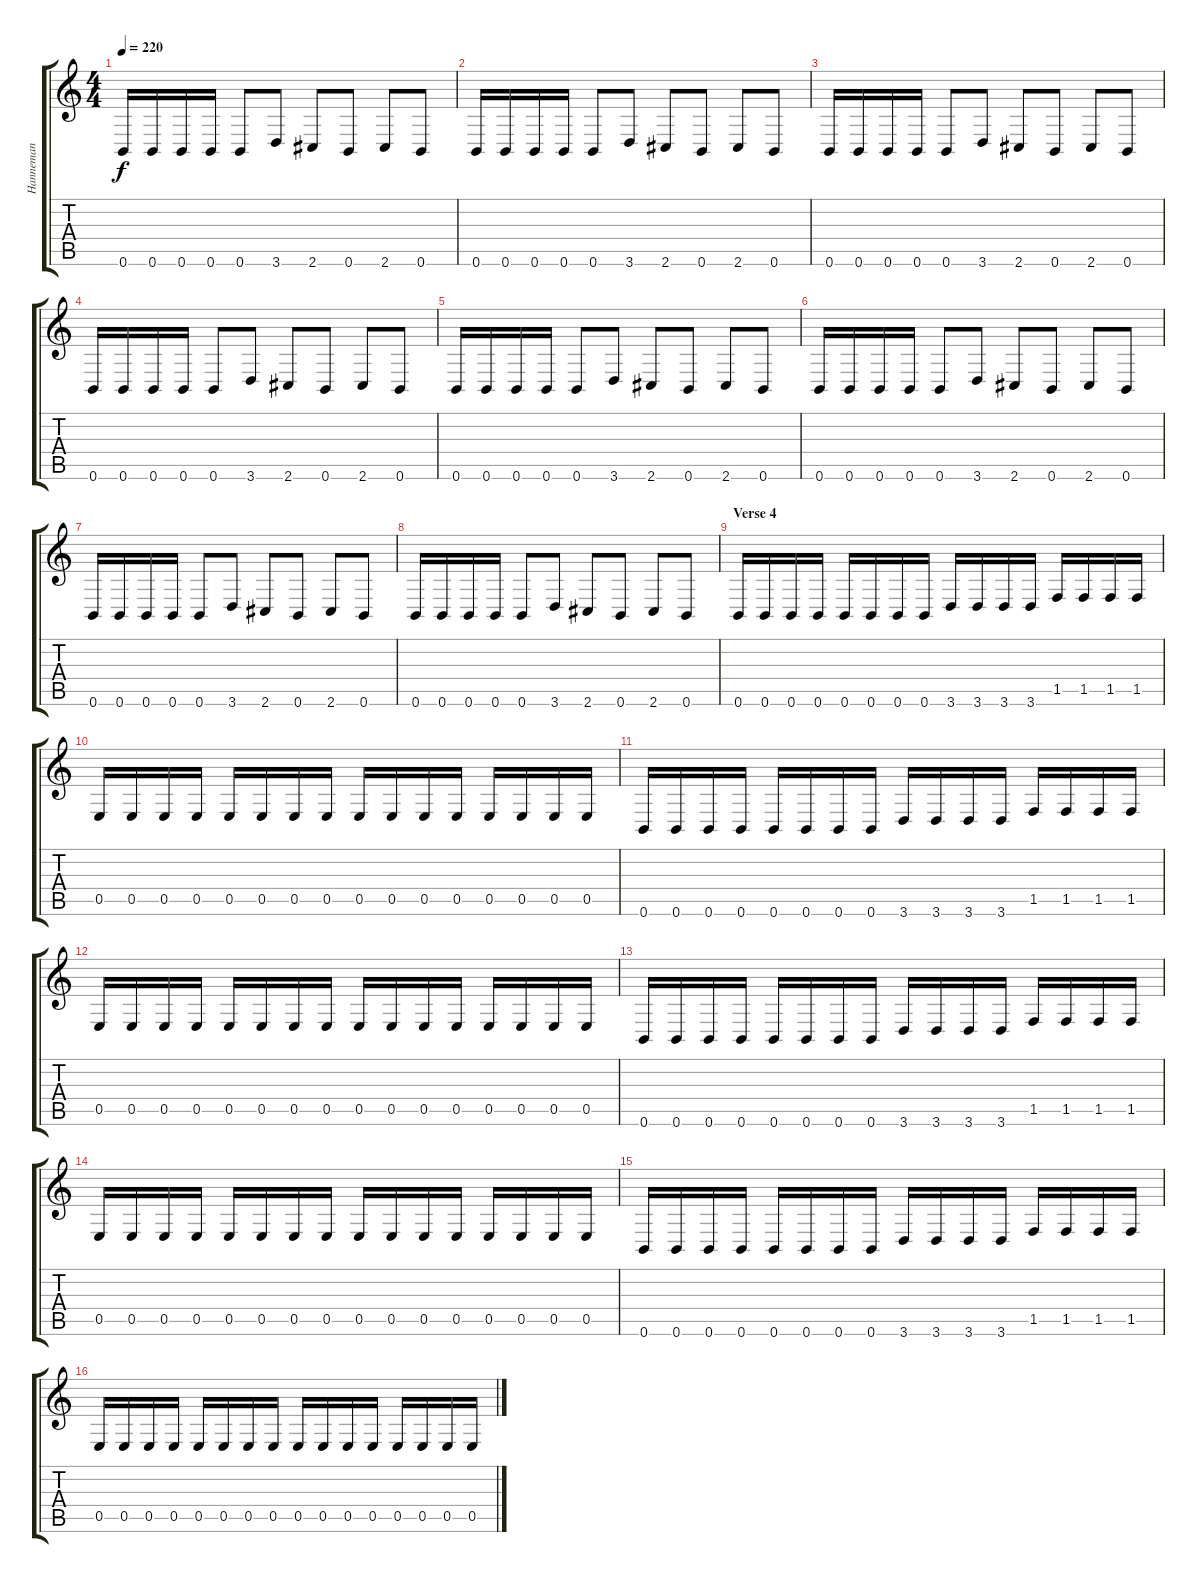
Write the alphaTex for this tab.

\track ("Hanneman" "Hanneman") {instrument distortionguitar}
\staff {score tabs}
\tuning (B3 Gb3 D3 A2 E2 B1) {hide}
\ts (4 4)
\tempo 220
\clef g2
\ks c
0.6.16{dy f} 0.6.16 0.6.16 0.6.16 0.6.8 3.6.8 2.6.8 0.6.8 2.6.8 0.6.8 |
0.6.16 0.6.16 0.6.16 0.6.16 0.6.8 3.6.8 2.6.8 0.6.8 2.6.8 0.6.8 |
0.6.16 0.6.16 0.6.16 0.6.16 0.6.8 3.6.8 2.6.8 0.6.8 2.6.8 0.6.8 |
0.6.16 0.6.16 0.6.16 0.6.16 0.6.8 3.6.8 2.6.8 0.6.8 2.6.8 0.6.8 |
0.6.16 0.6.16 0.6.16 0.6.16 0.6.8 3.6.8 2.6.8 0.6.8 2.6.8 0.6.8 |
0.6.16 0.6.16 0.6.16 0.6.16 0.6.8 3.6.8 2.6.8 0.6.8 2.6.8 0.6.8 |
0.6.16 0.6.16 0.6.16 0.6.16 0.6.8 3.6.8 2.6.8 0.6.8 2.6.8 0.6.8 |
0.6.16 0.6.16 0.6.16 0.6.16 0.6.8 3.6.8 2.6.8 0.6.8 2.6.8 0.6.8 |
\section ("" "Verse 4")
0.6.16 0.6.16 0.6.16 0.6.16 0.6.16 0.6.16 0.6.16 0.6.16 3.6.16 3.6.16 3.6.16 3.6.16 1.5.16 1.5.16 1.5.16 1.5.16 |
0.5.16 0.5.16 0.5.16 0.5.16 0.5.16 0.5.16 0.5.16 0.5.16 0.5.16 0.5.16 0.5.16 0.5.16 0.5.16 0.5.16 0.5.16 0.5.16 |
0.6.16 0.6.16 0.6.16 0.6.16 0.6.16 0.6.16 0.6.16 0.6.16 3.6.16 3.6.16 3.6.16 3.6.16 1.5.16 1.5.16 1.5.16 1.5.16 |
0.5.16 0.5.16 0.5.16 0.5.16 0.5.16 0.5.16 0.5.16 0.5.16 0.5.16 0.5.16 0.5.16 0.5.16 0.5.16 0.5.16 0.5.16 0.5.16 |
0.6.16 0.6.16 0.6.16 0.6.16 0.6.16 0.6.16 0.6.16 0.6.16 3.6.16 3.6.16 3.6.16 3.6.16 1.5.16 1.5.16 1.5.16 1.5.16 |
0.5.16 0.5.16 0.5.16 0.5.16 0.5.16 0.5.16 0.5.16 0.5.16 0.5.16 0.5.16 0.5.16 0.5.16 0.5.16 0.5.16 0.5.16 0.5.16 |
0.6.16 0.6.16 0.6.16 0.6.16 0.6.16 0.6.16 0.6.16 0.6.16 3.6.16 3.6.16 3.6.16 3.6.16 1.5.16 1.5.16 1.5.16 1.5.16 |
0.5.16 0.5.16 0.5.16 0.5.16 0.5.16 0.5.16 0.5.16 0.5.16 0.5.16 0.5.16 0.5.16 0.5.16 0.5.16 0.5.16 0.5.16 0.5.16
